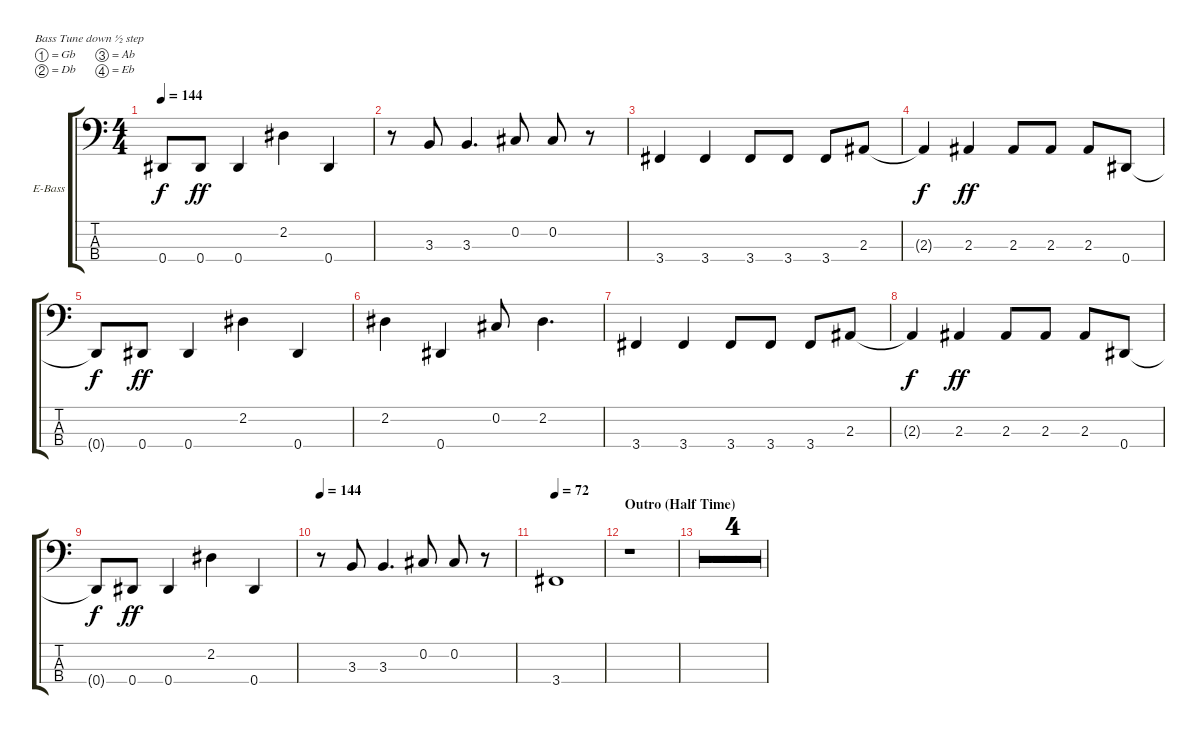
\bracketExtendMode groupsimilarinstruments
\firstSystemTrackNameOrientation horizontal
\otherSystemsTrackNameOrientation horizontal
\track ("Bass (Duff)" "E-Bass") {multiBarRest instrument electricbasspick}
\staff {score tabs}
\tuning (Gb2 Db2 Ab1 Eb1)
\ts (4 4)
\tempo 144
\clef f4
\ks c
0.4{t}.8{dy f} 0.4.8{dy ff} 0.4.4 2.2.4 0.4.4 |
r.8 3.3.8 3.3.4{d} 0.2.8 0.2.8 r.8 |
3.4.4 3.4.4 3.4.8 3.4.8 3.4.8 2.3.8 |
2.3{t}.4{dy f} 2.3.4{dy ff} 2.3.8 2.3.8 2.3.8 0.4.8 |
0.4{t}.8{dy f} 0.4.8{dy ff} 0.4.4 2.2.4 0.4.4 |
2.2.4 0.4.4 0.2.8 2.2.4{d} |
3.4.4 3.4.4 3.4.8 3.4.8 3.4.8 2.3.8 |
2.3{t}.4{dy f} 2.3.4{dy ff} 2.3.8 2.3.8 2.3.8 0.4.8 |
0.4{t}.8{dy f} 0.4.8{dy ff} 0.4.4 2.2.4 0.4.4 |
\tempo 144
r.8 3.3.8 3.3.4{d} 0.2.8 0.2.8 r.8 |
\tempo 72
3.4.1 |
\section ("" "Outro (Half Time)")
r.1 |
r.1 |
r.1 |
r.1 |
r.1
